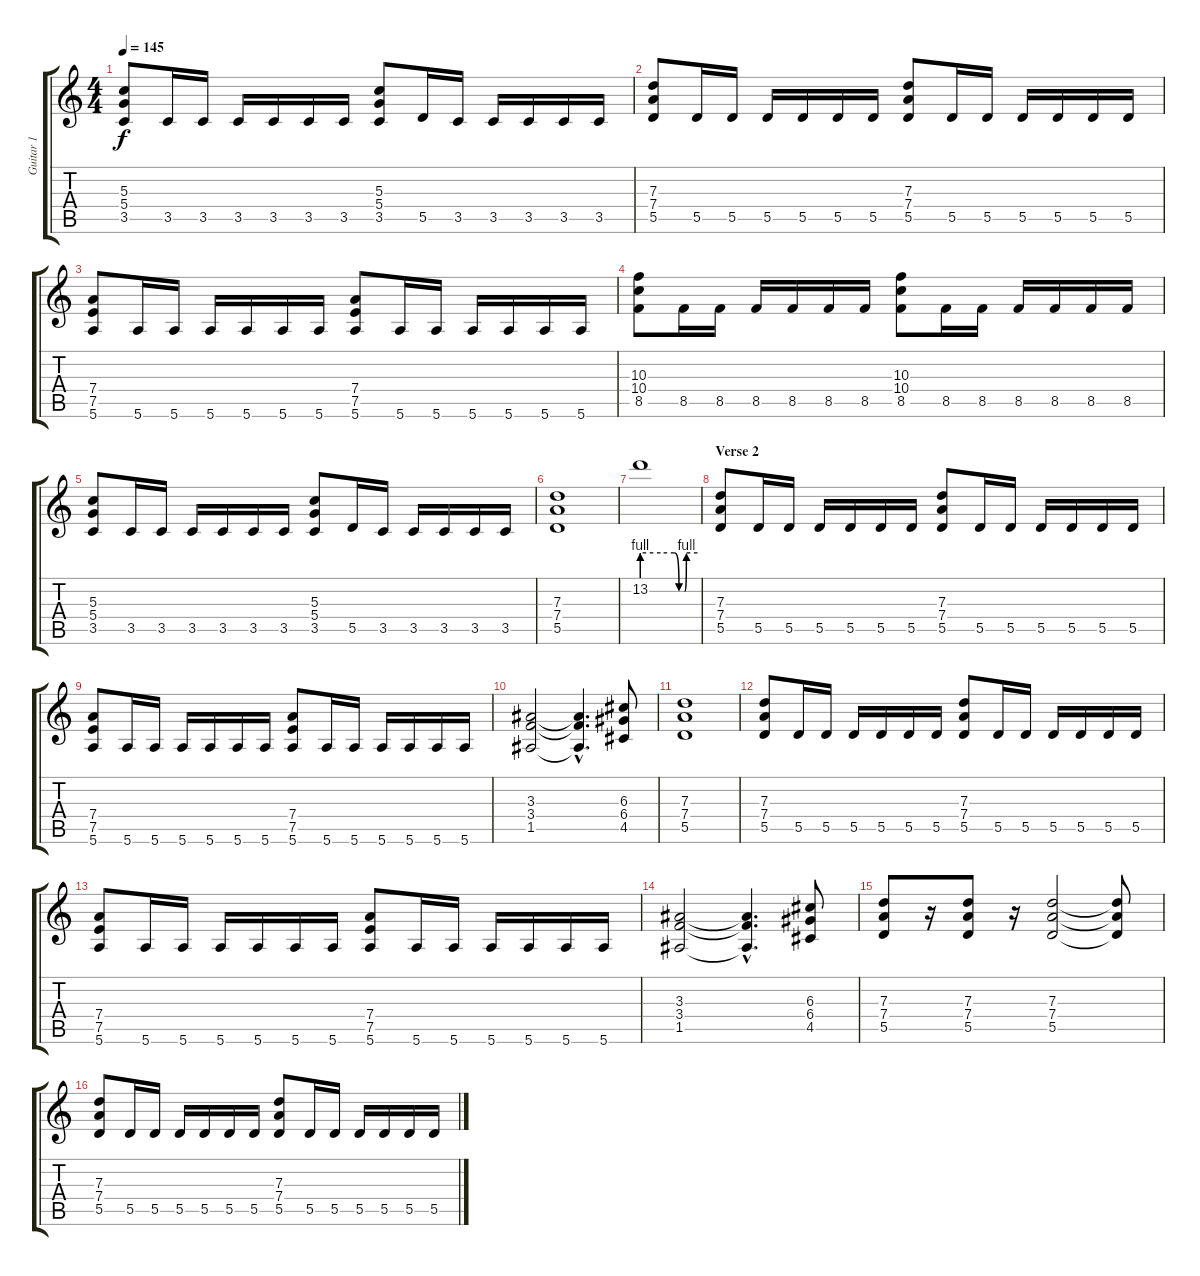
\track ("Guitar 1" "Guitar 1") {instrument distortionguitar}
\staff {score tabs}
\tuning (E4 B3 G3 D3 A2 E2) {hide}
\ts (4 4)
\tempo 145
\clef g2
\ks c
(5.3 5.4 3.5).8{dy f} 3.5.16 3.5.16 3.5.16 3.5.16 3.5.16 3.5.16 (5.3 5.4 3.5).8 5.5.16 3.5.16 3.5.16 3.5.16 3.5.16 3.5.16 |
(7.3 7.4 5.5).8 5.5.16 5.5.16 5.5.16 5.5.16 5.5.16 5.5.16 (7.3 7.4 5.5).8 5.5.16 5.5.16 5.5.16 5.5.16 5.5.16 5.5.16 |
(7.4 7.5 5.6).8 5.6.16 5.6.16 5.6.16 5.6.16 5.6.16 5.6.16 (7.4 7.5 5.6).8 5.6.16 5.6.16 5.6.16 5.6.16 5.6.16 5.6.16 |
(10.3 10.4 8.5).8 8.5.16 8.5.16 8.5.16 8.5.16 8.5.16 8.5.16 (10.3 10.4 8.5).8 8.5.16 8.5.16 8.5.16 8.5.16 8.5.16 8.5.16 |
(5.3 5.4 3.5).8 3.5.16 3.5.16 3.5.16 3.5.16 3.5.16 3.5.16 (5.3 5.4 3.5).8 5.5.16 3.5.16 3.5.16 3.5.16 3.5.16 3.5.16 |
(7.3 7.4 5.5).1 |
13.2{be (custom 0 4 20 4 35 4 40 0 46 0 48 4 60 4)}.1 |
\section ("" "Verse 2")
(7.3 7.4 5.5).8 5.5.16 5.5.16 5.5.16 5.5.16 5.5.16 5.5.16 (7.3 7.4 5.5).8 5.5.16 5.5.16 5.5.16 5.5.16 5.5.16 5.5.16 |
(7.4 7.5 5.6).8 5.6.16 5.6.16 5.6.16 5.6.16 5.6.16 5.6.16 (7.4 7.5 5.6).8 5.6.16 5.6.16 5.6.16 5.6.16 5.6.16 5.6.16 |
(3.3 3.4 1.5).2 (3.3{hac t} 3.4{hac t} 1.5{hac t}).4{d} (6.3 6.4 4.5).8 |
(7.3 7.4 5.5).1 |
(7.3 7.4 5.5).8 5.5.16 5.5.16 5.5.16 5.5.16 5.5.16 5.5.16 (7.3 7.4 5.5).8 5.5.16 5.5.16 5.5.16 5.5.16 5.5.16 5.5.16 |
(7.4 7.5 5.6).8 5.6.16 5.6.16 5.6.16 5.6.16 5.6.16 5.6.16 (7.4 7.5 5.6).8 5.6.16 5.6.16 5.6.16 5.6.16 5.6.16 5.6.16 |
(3.3 3.4 1.5).2 (3.3{hac t} 3.4{hac t} 1.5{hac t}).4{d} (6.3 6.4 4.5).8 |
(7.3 7.4 5.5).8 r.16 (7.3 7.4 5.5).8 r.16 (7.3 7.4 5.5).2 (7.3{t} 7.4{t} 5.5{t}).8 |
(7.3 7.4 5.5).8 5.5.16 5.5.16 5.5.16 5.5.16 5.5.16 5.5.16 (7.3 7.4 5.5).8 5.5.16 5.5.16 5.5.16 5.5.16 5.5.16 5.5.16
